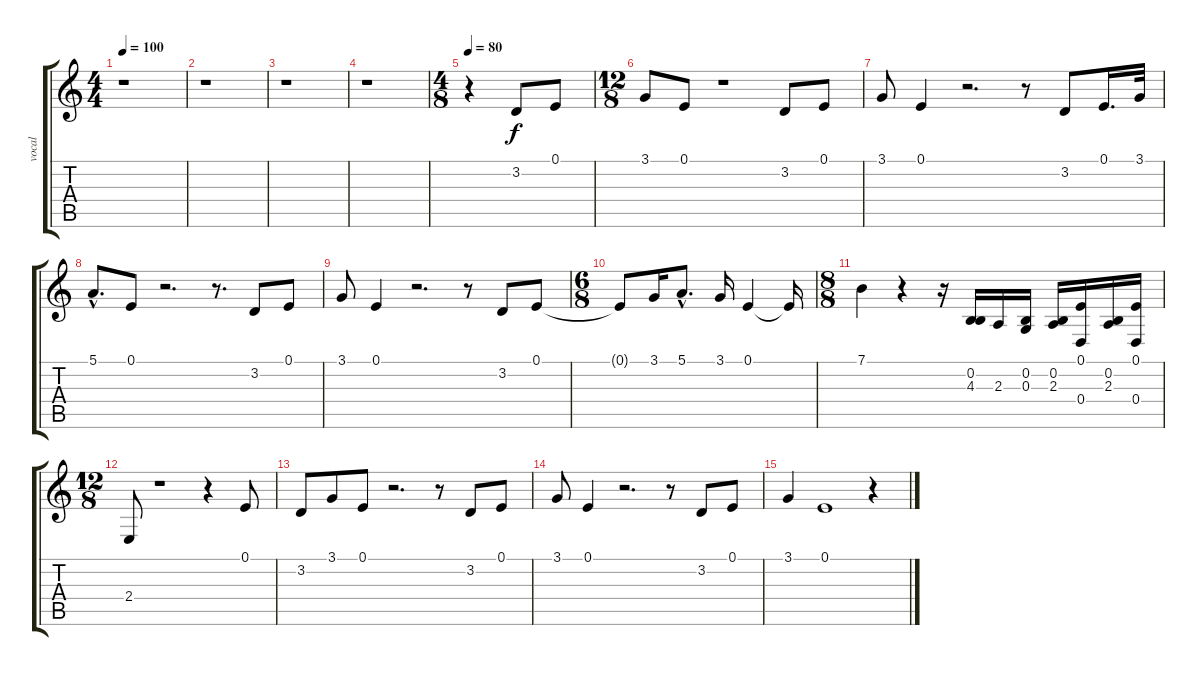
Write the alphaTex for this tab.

\track ("vocal" "vocal") {instrument trombone}
\staff {score tabs}
\tuning (E4 B3 G3 D3 A2 E2) {hide}
\ts (4 4)
\tempo 100
\clef g2
\ks c
r.1{dy fff} |
r.1 |
r.1 |
r.1 |
\ts (4 8)
\tempo 80
r.4 3.2.8{dy f} 0.1.8 |
\ts (12 8)
3.1.8 0.1.8 r.1 3.2.8 0.1.8 |
3.1.8 0.1.4 r.2{d} r.8 3.2.8 0.1.16{d} 3.1.32 |
5.1{hac}.8{d} 0.1.8 r.2{d} r.8{d} 3.2.8 0.1.8 |
3.1.8 0.1.4 r.2{d} r.8 3.2.8 0.1.8 |
\ts (6 8)
0.1{t}.8 3.1.16 5.1{hac}.8{d} 3.1.16 0.1.4 0.1{t}.16 |
\ts (8 8)
7.1.4 r.4 r.16 (0.2 4.3).16 2.3.16 (0.2 0.3).16 (0.2 2.3).16 (0.1 0.4).16 (0.2 2.3).16 (0.1 0.4).16 |
\ts (12 8)
2.4.8{volume 12} r.1 r.4 0.1.8{volume 10} |
3.2.8{volume 9} 3.1.8{volume 9} 0.1.8{volume 9} r.2{d} r.8 3.2.8{volume 7} 0.1.8{volume 7} |
3.1.8{volume 6} 0.1.4{volume 6} r.2{d} r.8 3.2.8{volume 4} 0.1.8{volume 4} |
3.1.4{volume 3} 0.1.1{volume 3} r.4
